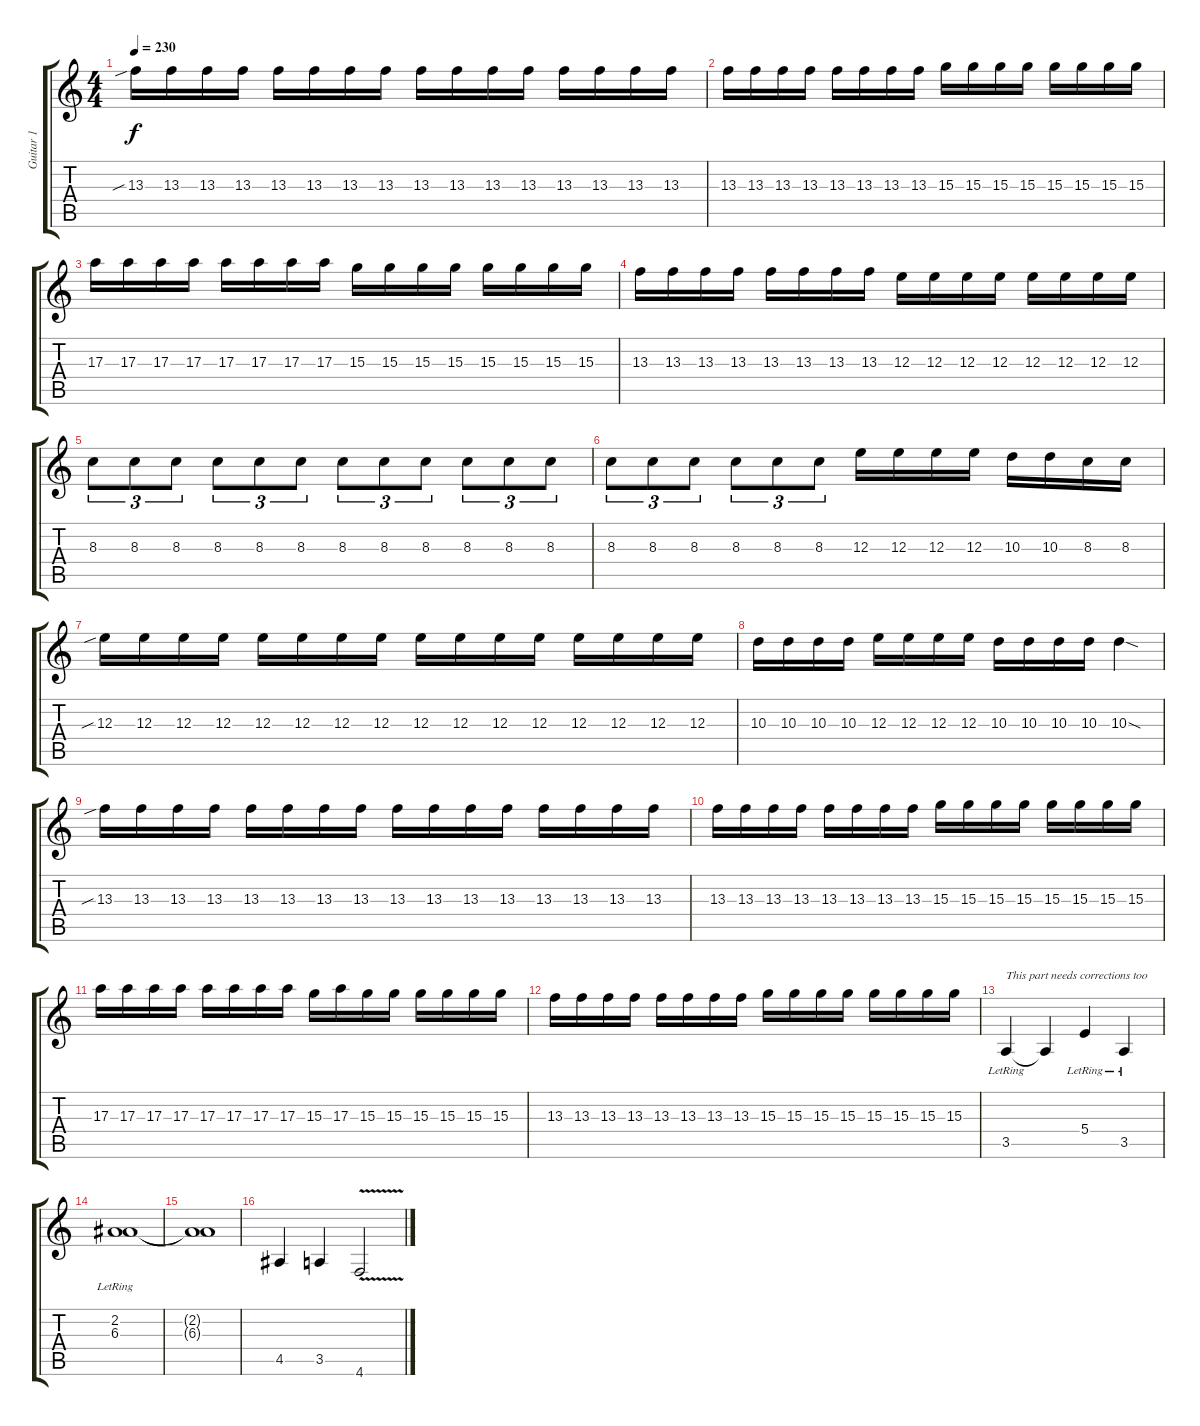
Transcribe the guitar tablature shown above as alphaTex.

\track ("Guitar 1" "Guitar 1") {instrument distortionguitar}
\staff {score tabs}
\tuning (Db4 Ab3 E3 B2 Gb2 Db2) {hide}
\ts (4 4)
\tempo 230
\clef g2
\ks c
13.3{sib}.16{dy f} 13.3.16 13.3.16 13.3.16 13.3.16 13.3.16 13.3.16 13.3.16 13.3.16 13.3.16 13.3.16 13.3.16 13.3.16 13.3.16 13.3.16 13.3.16 |
13.3.16 13.3.16 13.3.16 13.3.16 13.3.16 13.3.16 13.3.16 13.3.16 15.3.16 15.3.16 15.3.16 15.3.16 15.3.16 15.3.16 15.3.16 15.3.16 |
17.3.16 17.3.16 17.3.16 17.3.16 17.3.16 17.3.16 17.3.16 17.3.16 15.3.16 15.3.16 15.3.16 15.3.16 15.3.16 15.3.16 15.3.16 15.3.16 |
13.3.16 13.3.16 13.3.16 13.3.16 13.3.16 13.3.16 13.3.16 13.3.16 12.3.16 12.3.16 12.3.16 12.3.16 12.3.16 12.3.16 12.3.16 12.3.16 |
8.3.8{tu (3 2)} 8.3.8{tu (3 2)} 8.3.8{tu (3 2)} 8.3.8{tu (3 2)} 8.3.8{tu (3 2)} 8.3.8{tu (3 2)} 8.3.8{tu (3 2)} 8.3.8{tu (3 2)} 8.3.8{tu (3 2)} 8.3.8{tu (3 2)} 8.3.8{tu (3 2)} 8.3.8{tu (3 2)} |
8.3.8{tu (3 2)} 8.3.8{tu (3 2)} 8.3.8{tu (3 2)} 8.3.8{tu (3 2)} 8.3.8{tu (3 2)} 8.3.8{tu (3 2)} 12.3.16 12.3.16 12.3.16 12.3.16 10.3.16 10.3.16 8.3.16 8.3.16 |
12.3{sib}.16 12.3.16 12.3.16 12.3.16 12.3.16 12.3.16 12.3.16 12.3.16 12.3.16 12.3.16 12.3.16 12.3.16 12.3.16 12.3.16 12.3.16 12.3.16 |
10.3.16 10.3.16 10.3.16 10.3.16 12.3.16 12.3.16 12.3.16 12.3.16 10.3.16 10.3.16 10.3.16 10.3.16 10.3{sod}.4 |
13.3{sib}.16 13.3.16 13.3.16 13.3.16 13.3.16 13.3.16 13.3.16 13.3.16 13.3.16 13.3.16 13.3.16 13.3.16 13.3.16 13.3.16 13.3.16 13.3.16 |
13.3.16 13.3.16 13.3.16 13.3.16 13.3.16 13.3.16 13.3.16 13.3.16 15.3.16 15.3.16 15.3.16 15.3.16 15.3.16 15.3.16 15.3.16 15.3.16 |
17.3.16 17.3.16 17.3.16 17.3.16 17.3.16 17.3.16 17.3.16 17.3.16 15.3.16 17.3.16 15.3.16 15.3.16 15.3.16 15.3.16 15.3.16 15.3.16 |
13.3.16 13.3.16 13.3.16 13.3.16 13.3.16 13.3.16 13.3.16 13.3.16 15.3.16 15.3.16 15.3.16 15.3.16 15.3.16 15.3.16 15.3.16 15.3.16 |
3.5{lr}.4{txt "This part needs corrections too"} 3.5{t}.4 5.4{lr}.4 3.5{lr}.4 |
(2.2{lr} 6.3{lr}).1 |
(2.2{t} 6.3{t}).1 |
4.5.4 3.5.4 4.6{v}.2
